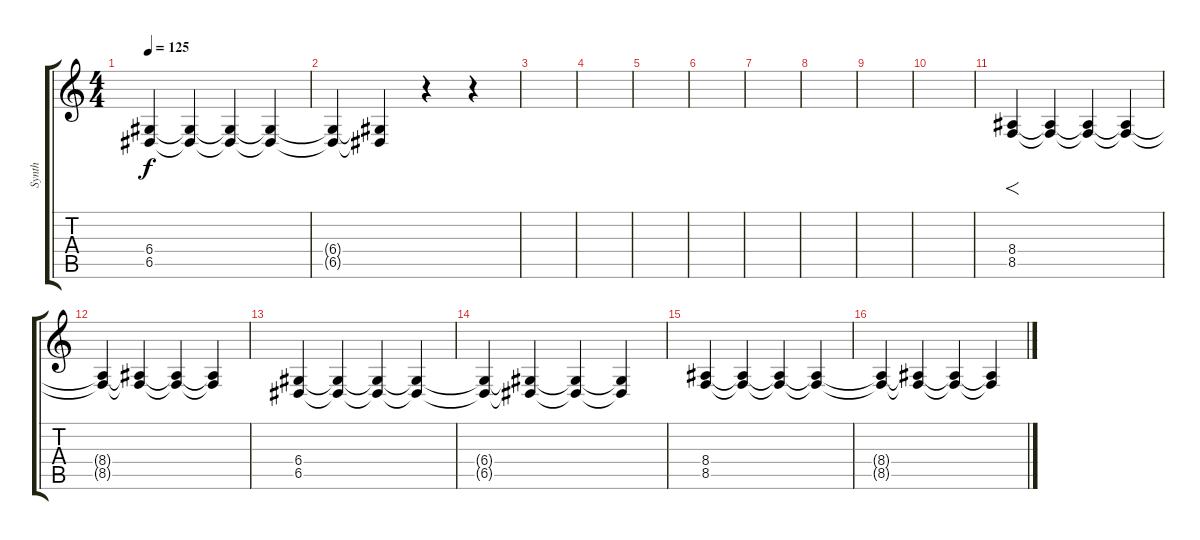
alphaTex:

\track ("Synth" "Synth") {instrument pad2warm}
\staff {score tabs}
\tuning (E4 B3 G3 D3 A2 E2) {hide}
\ts (4 4)
\tempo 125
\clef g2
\ks c
(6.4 6.5).4{dy f volume 13} (6.4{t} 6.5{t}).4{volume 12} (6.4{t} 6.5{t}).4{volume 11} (6.4{t} 6.5{t}).4{volume 10} |
(6.4{t} 6.5{t}).4{volume 9} (6.4{t} 6.5{t}).4{volume 10} r.4{volume 11} r.4{volume 12} |
|
|
|
|
|
|
|
|
(8.4 8.5).4{f volume 13} (8.4{t} 8.5{t}).4{volume 12} (8.4{t} 8.5{t}).4{volume 11} (8.4{t} 8.5{t}).4{volume 10} |
(8.4{t} 8.5{t}).4{volume 9} (8.4{t} 8.5{t}).4{volume 10} (8.4{t} 8.5{t}).4{volume 11} (8.4{t} 8.5{t}).4{volume 12} |
(6.4 6.5).4{volume 13} (6.4{t} 6.5{t}).4{volume 12} (6.4{t} 6.5{t}).4{volume 11} (6.4{t} 6.5{t}).4{volume 10} |
(6.4{t} 6.5{t}).4{volume 9} (6.4{t} 6.5{t}).4{volume 10} (6.4{t} 6.5{t}).4{volume 11} (6.4{t} 6.5{t}).4{volume 12} |
(8.4 8.5).4{volume 13} (8.4{t} 8.5{t}).4{volume 12} (8.4{t} 8.5{t}).4{volume 11} (8.4{t} 8.5{t}).4{volume 10} |
(8.4{t} 8.5{t}).4{volume 9} (8.4{t} 8.5{t}).4{volume 10} (8.4{t} 8.5{t}).4{volume 11} (8.4{t} 8.5{t}).4{volume 12}
